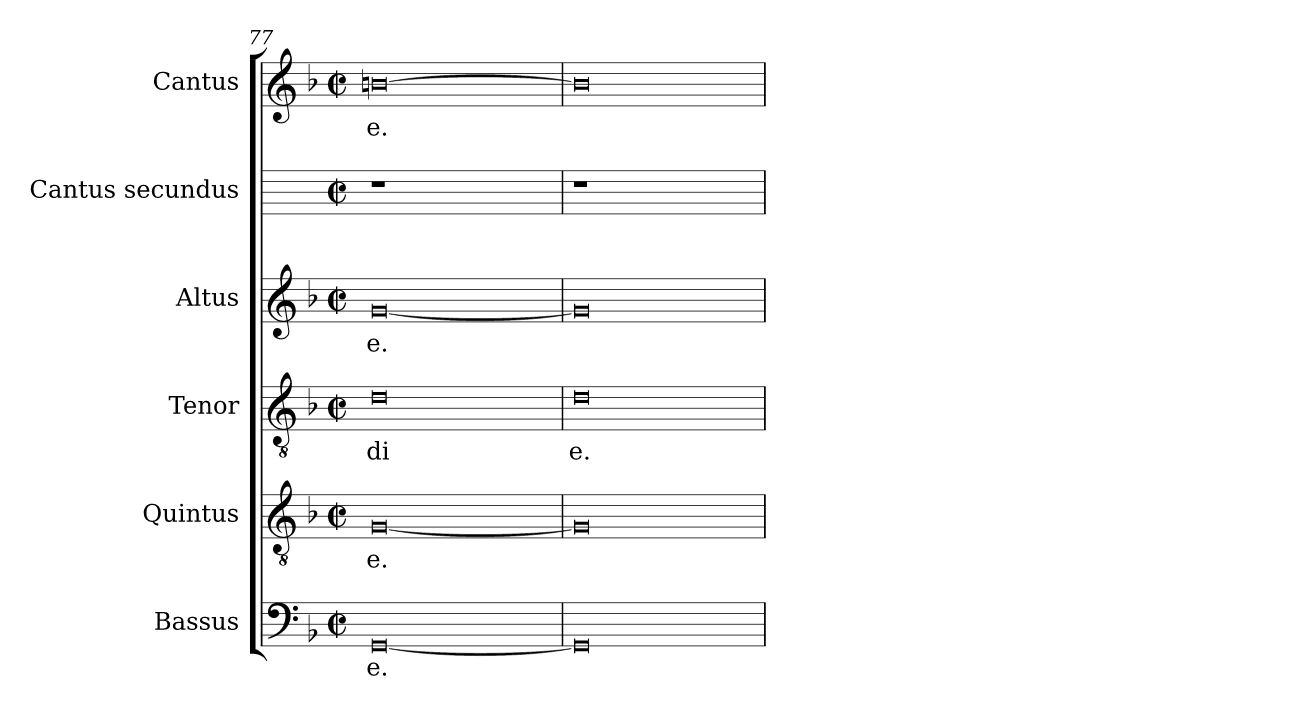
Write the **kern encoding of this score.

**kern	**text	**kern	**text	**kern	**text	**kern	**text	**kern	**kern	**text
*part6	*part6	*part5	*part5	*part4	*part4	*part3	*part3	*part2	*part1	*part1
*staff6	*staff6	*staff5	*staff5	*staff4	*staff4	*staff3	*staff3	*staff2	*staff1	*staff1
*I"Bassus	*	*I"Quintus	*	*I"Tenor	*	*I"Altus	*	*I"Cantus  secundus	*I"Cantus	*
*I'B	*	*I'Q	*	*I'T	*	*I'A	*	*	*I'C	*
*clefF4	*	*clefGv2	*	*clefGv2	*	*clefG2	*	*	*clefG2	*
*k[b-]	*	*k[b-]	*	*k[b-]	*	*k[b-]	*	*k[]	*k[b-]	*
*F:	*	*F:	*	*F:	*	*F:	*	*C:	*F:	*
*M2/2	*	*M2/2	*	*M2/2	*	*M2/2	*	*M2/2	*M2/2	*
*met(c|)	*	*met(c|)	*	*met(c|)	*	*met(c|)	*	*met(c|)	*met(c|)	*
=77	=77	=77	=77	=77	=77	=77	=77	=77	=77	=77
!	!LO:LY:b:cj	!	!LO:LY:b:cj	!	!LO:LY:b:cj	!	!LO:LY:b:cj	!	!	!LO:LY:b:cj
[<0GG	-e.	[<0G	-e.	0d	di	[<0g	e.	1r	[>0bn	e.
.	.	.	.	.	.	.	.	1ryy	.	.
=78	=78	=78	=78	=78	=78	=78	=78	=78	=78	=78
!	!LO:LY:b:cj	!	!LO:LY:b:cj	!	!LO:LY:b:cj	!	!LO:LY:b:cj	!	!	!LO:LY:b:cj
0GG]	.	0G]	.	0d	e.	0g]	.	1r	0b]	.
.	.	.	.	.	.	.	.	1ryy	.	.
=!	=!	=!	=!	=!	=!	=!	=!	=!	=!	=!
*-	*-	*-	*-	*-	*-	*-	*-	*-	*-	*-
